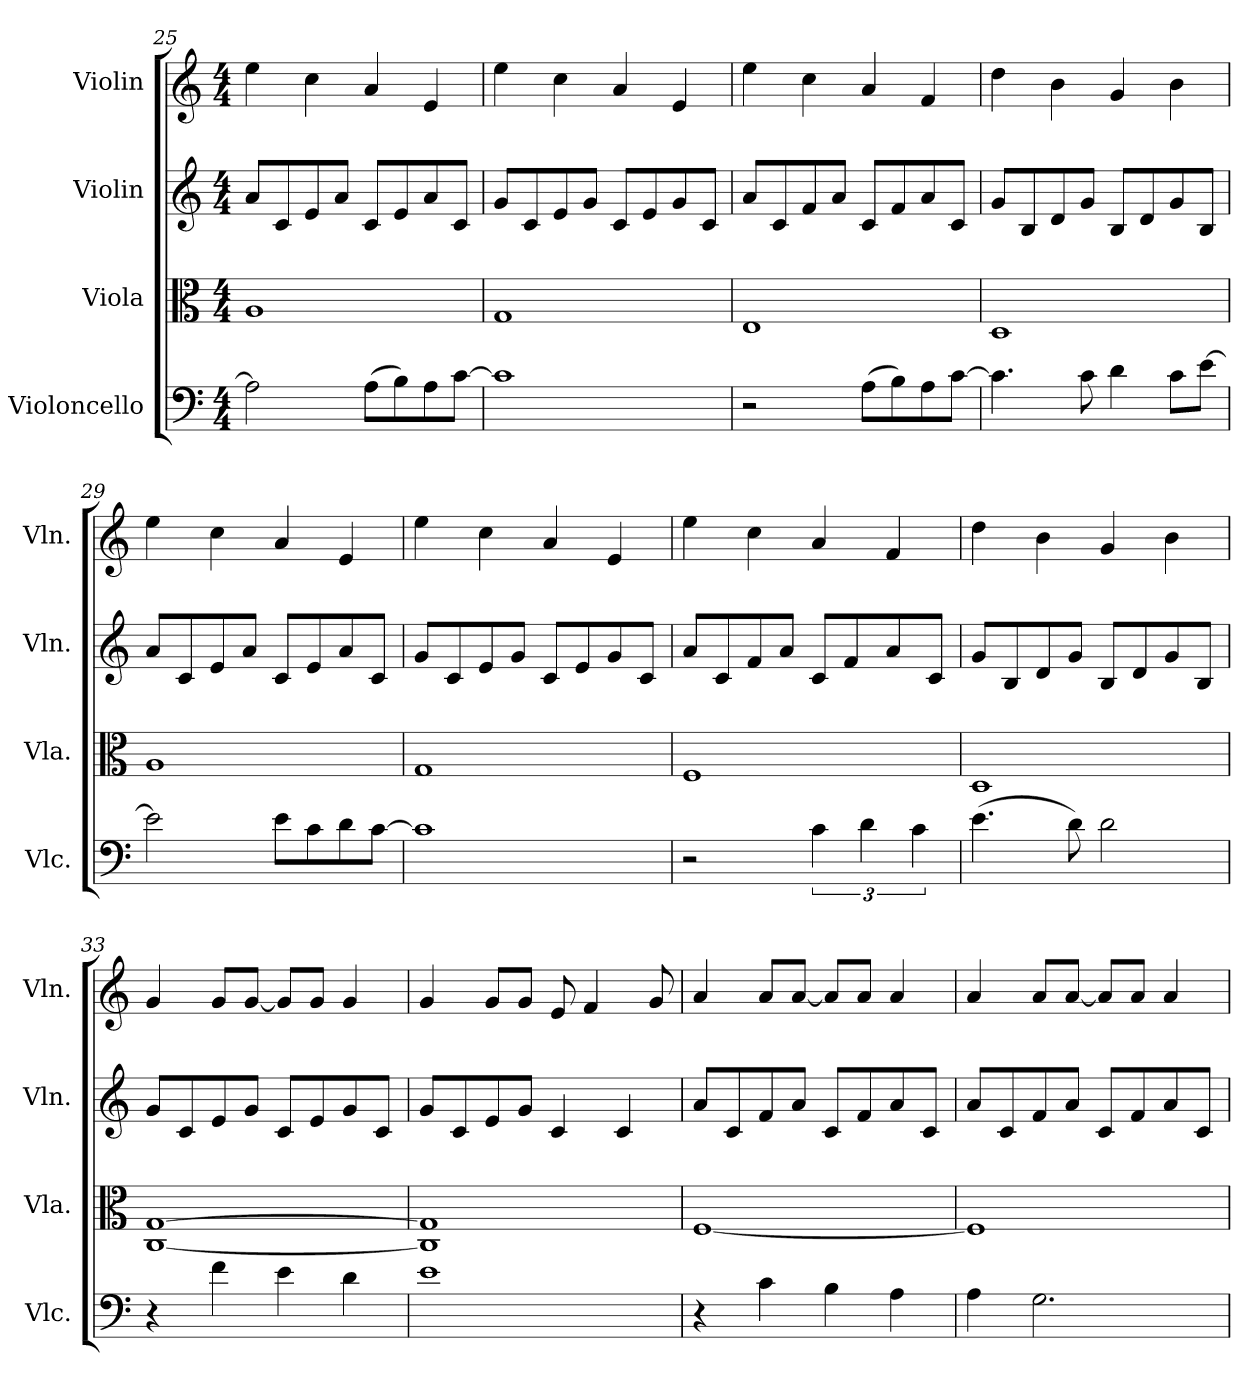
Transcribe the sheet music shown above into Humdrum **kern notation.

**kern	**kern	**kern	**kern
*part4	*part3	*part2	*part1
*staff4	*staff3	*staff2	*staff1
*I"Violoncello	*I"Viola	*I"Violin	*I"Violin
*I'Vlc.	*I'Vla.	*I'Vln.	*I'Vln.
!!LO:PB:g=z
*clefF4	*clefC3	*clefG2	*clefG2
*k[]	*k[]	*k[]	*k[]
*M4/4	*M4/4	*M4/4	*M4/4
=25	=25	=25	=25
2A\]	1A	8a/L	4ee\
.	.	8c/	.
.	.	8e/	4cc\
.	.	8a/J	.
(8A\L	.	8c/L	4a/
8B\)	.	8e/	.
8A\	.	8a/	4e/
[8c\J	.	8c/J	.
=26	=26	=26	=26
1c]	1G	8g/L	4ee\
.	.	8c/	.
.	.	8e/	4cc\
.	.	8g/J	.
.	.	8c/L	4a/
.	.	8e/	.
.	.	8g/	4e/
.	.	8c/J	.
=27	=27	=27	=27
2r	1E	8a/L	4ee\
.	.	8c/	.
.	.	8f/	4cc\
.	.	8a/J	.
(8A\L	.	8c/L	4a/
8B\)	.	8f/	.
8A\	.	8a/	4f/
[8c\J	.	8c/J	.
=28	=28	=28	=28
4.c\]	1D	8g/L	4dd\
.	.	8B/	.
.	.	8d/	4b\
8c\	.	8g/J	.
4d\	.	8B/L	4g/
.	.	8d/	.
8c\L	.	8g/	4b\
[8e\J	.	8B/J	.
=29	=29	=29	=29
2e\]	1A	8a/L	4ee\
.	.	8c/	.
.	.	8e/	4cc\
.	.	8a/J	.
8e\L	.	8c/L	4a/
8c\	.	8e/	.
8d\	.	8a/	4e/
[8c\J	.	8c/J	.
!!LO:LB:g=z
=30	=30	=30	=30
1c]	1G	8g/L	4ee\
.	.	8c/	.
.	.	8e/	4cc\
.	.	8g/J	.
.	.	8c/L	4a/
.	.	8e/	.
.	.	8g/	4e/
.	.	8c/J	.
=31	=31	=31	=31
2r	1F	8a/L	4ee\
.	.	8c/	.
.	.	8f/	4cc\
.	.	8a/J	.
6c\	.	8c/L	4a/
.	.	8f/	.
6d\	.	.	.
.	.	8a/	4f/
6c\	.	.	.
.	.	8c/J	.
=32	=32	=32	=32
(4.e\	1D	8g/L	4dd\
.	.	8B/	.
.	.	8d/	4b\
8d\)	.	8g/J	.
2d\	.	8B/L	4g/
.	.	8d/	.
.	.	8g/	4b\
.	.	8B/J	.
=33	=33	=33	=33
4r	[1C [1G	8g/L	4g/
.	.	8c/	.
4f\	.	8e/	8g/L
.	.	8g/J	[8g/J
4e\	.	8c/L	8g/L]
.	.	8e/	8g/J
4d\	.	8g/	4g/
.	.	8c/J	.
=34	=34	=34	=34
1e	1C] 1G]	8g/L	4g/
.	.	8c/	.
.	.	8e/	8g/L
.	.	8g/J	8g/J
.	.	4c/	8e/
.	.	.	4f/
.	.	4c/	.
.	.	.	8g/
!!LO:LB:g=z
=35	=35	=35	=35
4r	[1F	8a/L	4a/
.	.	8c/	.
4c\	.	8f/	8a/L
.	.	8a/J	[8a/J
4B\	.	8c/L	8a/L]
.	.	8f/	8a/J
4A\	.	8a/	4a/
.	.	8c/J	.
=36	=36	=36	=36
4A\	1F]	8a/L	4a/
.	.	8c/	.
2.G\	.	8f/	8a/L
.	.	8a/J	[8a/J
.	.	8c/L	8a/L]
.	.	8f/	8a/J
.	.	8a/	4a/
.	.	8c/J	.
=	=	=	=
*-	*-	*-	*-
